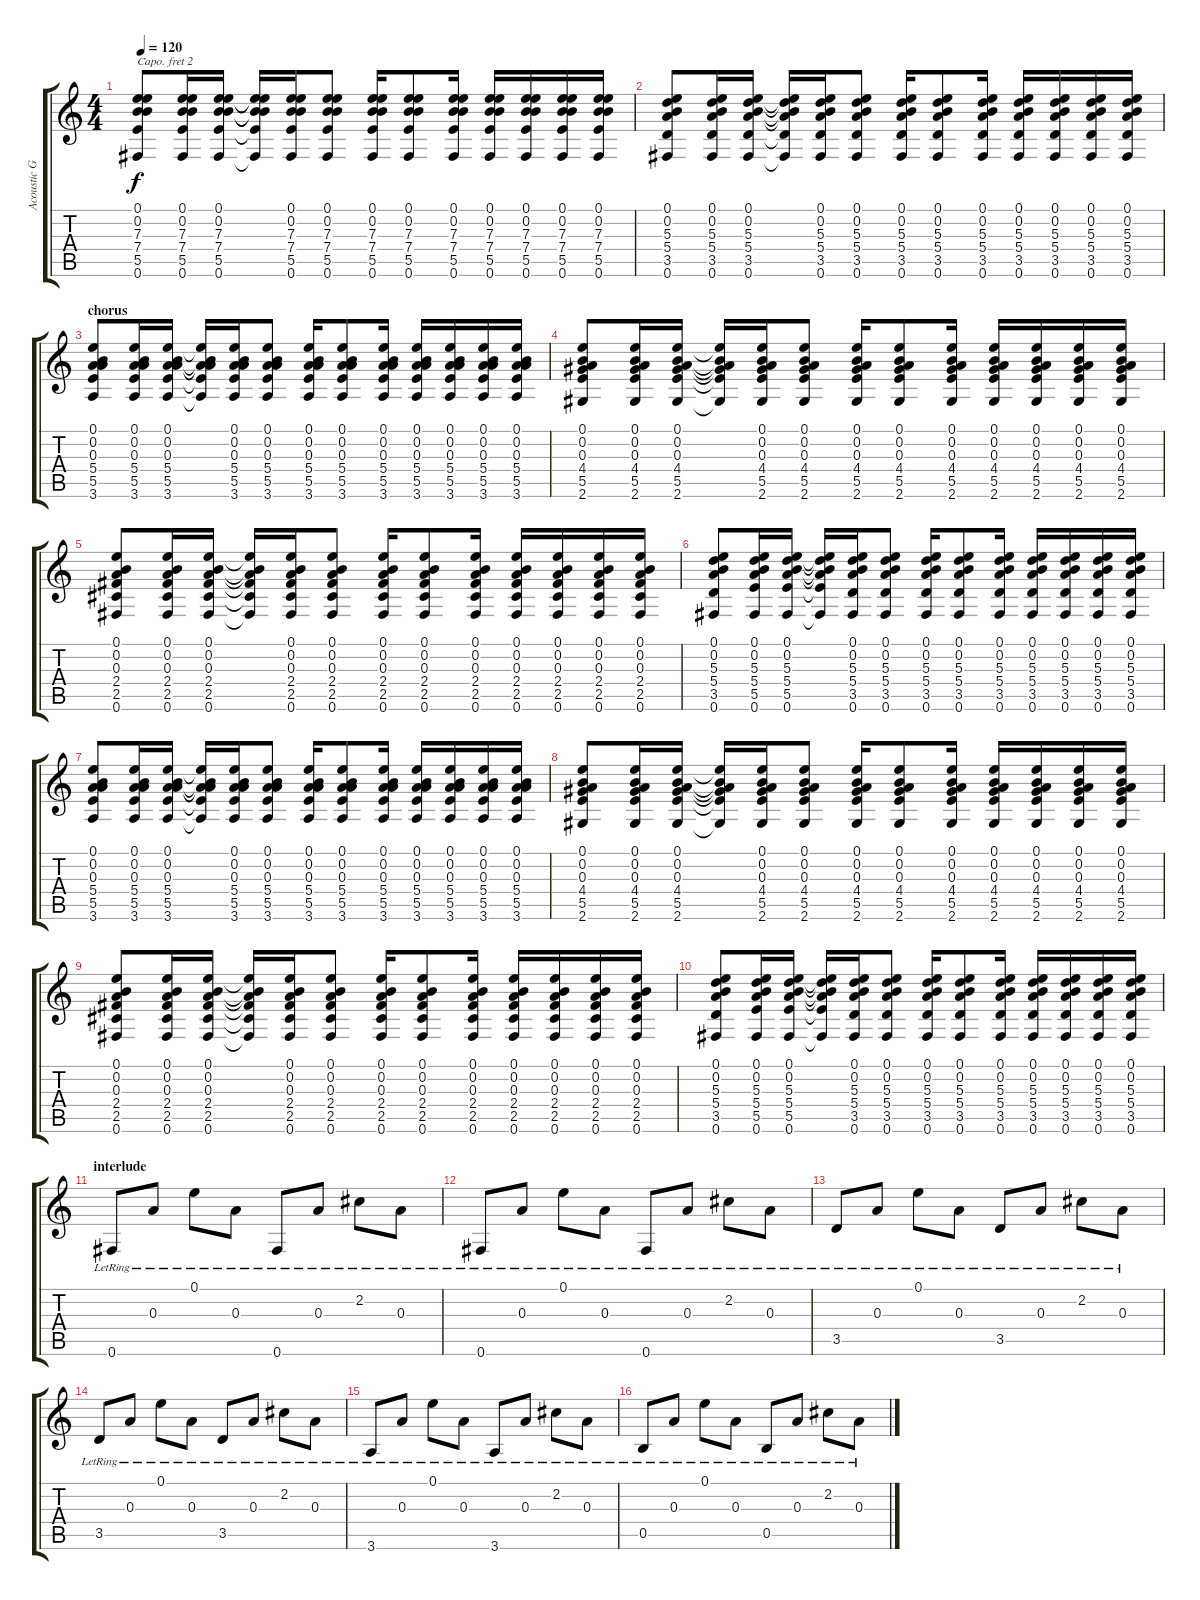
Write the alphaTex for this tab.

\track ("Acoustic Guitar (Tom Delonge)" "Acoustic G") {instrument acousticguitarsteel}
\staff {score tabs}
\capo 2
\tuning (D4 A3 G3 D3 A2 E2) {hide}
\ts (4 4)
\tempo 120
\clef g2
\ks c
(0.1 0.2 7.3 7.4 5.5 0.6).8{dy f} (0.1 0.2 7.3 7.4 5.5 0.6).16 (0.1 0.2 7.3 7.4 5.5 0.6).16 (0.1{t} 0.2{t} 7.3{t} 7.4{t} 5.5{t} 0.6{t}).16 (0.1 0.2 7.3 7.4 5.5 0.6).16 (0.1 0.2 7.3 7.4 5.5 0.6).8 (0.1 0.2 7.3 7.4 5.5 0.6).16 (0.1 0.2 7.3 7.4 5.5 0.6).8 (0.1 0.2 7.3 7.4 5.5 0.6).16 (0.1 0.2 7.3 7.4 5.5 0.6).16 (0.1 0.2 7.3 7.4 5.5 0.6).16 (0.1 0.2 7.3 7.4 5.5 0.6).16 (0.1 0.2 7.3 7.4 5.5 0.6).16 |
(0.1 0.2 5.3 5.4 3.5 0.6).8 (0.1 0.2 5.3 5.4 3.5 0.6).16 (0.1 0.2 5.3 5.4 3.5 0.6).16 (0.1{t} 0.2{t} 5.3{t} 5.4{t} 3.5{t} 0.6{t}).16 (0.1 0.2 5.3 5.4 3.5 0.6).16 (0.1 0.2 5.3 5.4 3.5 0.6).8 (0.1 0.2 5.3 5.4 3.5 0.6).16 (0.1 0.2 5.3 5.4 3.5 0.6).8 (0.1 0.2 5.3 5.4 3.5 0.6).16 (0.1 0.2 5.3 5.4 3.5 0.6).16 (0.1 0.2 5.3 5.4 3.5 0.6).16 (0.1 0.2 5.3 5.4 3.5 0.6).16 (0.1 0.2 5.3 5.4 3.5 0.6).16 |
\section ("" "chorus")
(0.1 0.2 0.3 5.4 5.5 3.6).8 (0.1 0.2 0.3 5.4 5.5 3.6).16 (0.1 0.2 0.3 5.4 5.5 3.6).16 (0.1{t} 0.2{t} 0.3{t} 5.4{t} 5.5{t} 3.6{t}).16 (0.1 0.2 0.3 5.4 5.5 3.6).16 (0.1 0.2 0.3 5.4 5.5 3.6).8 (0.1 0.2 0.3 5.4 5.5 3.6).16 (0.1 0.2 0.3 5.4 5.5 3.6).8 (0.1 0.2 0.3 5.4 5.5 3.6).16 (0.1 0.2 0.3 5.4 5.5 3.6).16 (0.1 0.2 0.3 5.4 5.5 3.6).16 (0.1 0.2 0.3 5.4 5.5 3.6).16 (0.1 0.2 0.3 5.4 5.5 3.6).16 |
(0.1 0.2 0.3 4.4 5.5 2.6).8 (0.1 0.2 0.3 4.4 5.5 2.6).16 (0.1 0.2 0.3 4.4 5.5 2.6).16 (0.1{t} 0.2{t} 0.3{t} 4.4{t} 5.5{t} 2.6{t}).16 (0.1 0.2 0.3 4.4 5.5 2.6).16 (0.1 0.2 0.3 4.4 5.5 2.6).8 (0.1 0.2 0.3 4.4 5.5 2.6).16 (0.1 0.2 0.3 4.4 5.5 2.6).8 (0.1 0.2 0.3 4.4 5.5 2.6).16 (0.1 0.2 0.3 4.4 5.5 2.6).16 (0.1 0.2 0.3 4.4 5.5 2.6).16 (0.1 0.2 0.3 4.4 5.5 2.6).16 (0.1 0.2 0.3 4.4 5.5 2.6).16 |
(0.1 0.2 0.3 2.4 2.5 0.6).8 (0.1 0.2 0.3 2.4 2.5 0.6).16 (0.1 0.2 0.3 2.4 2.5 0.6).16 (0.1{t} 0.2{t} 0.3{t} 2.4{t} 2.5{t} 0.6{t}).16 (0.1 0.2 0.3 2.4 2.5 0.6).16 (0.1 0.2 0.3 2.4 2.5 0.6).8 (0.1 0.2 0.3 2.4 2.5 0.6).16 (0.1 0.2 0.3 2.4 2.5 0.6).8 (0.1 0.2 0.3 2.4 2.5 0.6).16 (0.1 0.2 0.3 2.4 2.5 0.6).16 (0.1 0.2 0.3 2.4 2.5 0.6).16 (0.1 0.2 0.3 2.4 2.5 0.6).16 (0.1 0.2 0.3 2.4 2.5 0.6).16 |
(0.1 0.2 5.3 5.4 3.5 0.6).8 (0.1 0.2 5.3 5.4 5.5 0.6).16 (0.1 0.2 5.3 5.4 5.5 0.6).16 (0.1{t} 0.2{t} 5.3{t} 5.4{t} 5.5{t} 0.6{t}).16 (0.1 0.2 5.3 5.4 3.5 0.6).16 (0.1 0.2 5.3 5.4 3.5 0.6).8 (0.1 0.2 5.3 5.4 3.5 0.6).16 (0.1 0.2 5.3 5.4 3.5 0.6).8 (0.1 0.2 5.3 5.4 3.5 0.6).16 (0.1 0.2 5.3 5.4 3.5 0.6).16 (0.1 0.2 5.3 5.4 3.5 0.6).16 (0.1 0.2 5.3 5.4 3.5 0.6).16 (0.1 0.2 5.3 5.4 3.5 0.6).16 |
(0.1 0.2 0.3 5.4 5.5 3.6).8 (0.1 0.2 0.3 5.4 5.5 3.6).16 (0.1 0.2 0.3 5.4 5.5 3.6).16 (0.1{t} 0.2{t} 0.3{t} 5.4{t} 5.5{t} 3.6{t}).16 (0.1 0.2 0.3 5.4 5.5 3.6).16 (0.1 0.2 0.3 5.4 5.5 3.6).8 (0.1 0.2 0.3 5.4 5.5 3.6).16 (0.1 0.2 0.3 5.4 5.5 3.6).8 (0.1 0.2 0.3 5.4 5.5 3.6).16 (0.1 0.2 0.3 5.4 5.5 3.6).16 (0.1 0.2 0.3 5.4 5.5 3.6).16 (0.1 0.2 0.3 5.4 5.5 3.6).16 (0.1 0.2 0.3 5.4 5.5 3.6).16 |
(0.1 0.2 0.3 4.4 5.5 2.6).8 (0.1 0.2 0.3 4.4 5.5 2.6).16 (0.1 0.2 0.3 4.4 5.5 2.6).16 (0.1{t} 0.2{t} 0.3{t} 4.4{t} 5.5{t} 2.6{t}).16 (0.1 0.2 0.3 4.4 5.5 2.6).16 (0.1 0.2 0.3 4.4 5.5 2.6).8 (0.1 0.2 0.3 4.4 5.5 2.6).16 (0.1 0.2 0.3 4.4 5.5 2.6).8 (0.1 0.2 0.3 4.4 5.5 2.6).16 (0.1 0.2 0.3 4.4 5.5 2.6).16 (0.1 0.2 0.3 4.4 5.5 2.6).16 (0.1 0.2 0.3 4.4 5.5 2.6).16 (0.1 0.2 0.3 4.4 5.5 2.6).16 |
(0.1 0.2 0.3 2.4 2.5 0.6).8 (0.1 0.2 0.3 2.4 2.5 0.6).16 (0.1 0.2 0.3 2.4 2.5 0.6).16 (0.1{t} 0.2{t} 0.3{t} 2.4{t} 2.5{t} 0.6{t}).16 (0.1 0.2 0.3 2.4 2.5 0.6).16 (0.1 0.2 0.3 2.4 2.5 0.6).8 (0.1 0.2 0.3 2.4 2.5 0.6).16 (0.1 0.2 0.3 2.4 2.5 0.6).8 (0.1 0.2 0.3 2.4 2.5 0.6).16 (0.1 0.2 0.3 2.4 2.5 0.6).16 (0.1 0.2 0.3 2.4 2.5 0.6).16 (0.1 0.2 0.3 2.4 2.5 0.6).16 (0.1 0.2 0.3 2.4 2.5 0.6).16 |
(0.1 0.2 5.3 5.4 3.5 0.6).8 (0.1 0.2 5.3 5.4 5.5 0.6).16 (0.1 0.2 5.3 5.4 5.5 0.6).16 (0.1{t} 0.2{t} 5.3{t} 5.4{t} 5.5{t} 0.6{t}).16 (0.1 0.2 5.3 5.4 3.5 0.6).16 (0.1 0.2 5.3 5.4 3.5 0.6).8 (0.1 0.2 5.3 5.4 3.5 0.6).16 (0.1 0.2 5.3 5.4 3.5 0.6).8 (0.1 0.2 5.3 5.4 3.5 0.6).16 (0.1 0.2 5.3 5.4 3.5 0.6).16 (0.1 0.2 5.3 5.4 3.5 0.6).16 (0.1 0.2 5.3 5.4 3.5 0.6).16 (0.1 0.2 5.3 5.4 3.5 0.6).16 |
\section ("" "interlude")
0.6{lr}.8 0.3{lr}.8 0.1{lr}.8 0.3{lr}.8 0.6{lr}.8 0.3{lr}.8 2.2{lr}.8 0.3{lr}.8 |
0.6{lr}.8 0.3{lr}.8 0.1{lr}.8 0.3{lr}.8 0.6{lr}.8 0.3{lr}.8 2.2{lr}.8 0.3{lr}.8 |
3.5{lr}.8 0.3{lr}.8 0.1{lr}.8 0.3{lr}.8 3.5{lr}.8 0.3{lr}.8 2.2{lr}.8 0.3{lr}.8 |
3.5{lr}.8 0.3{lr}.8 0.1{lr}.8 0.3{lr}.8 3.5{lr}.8 0.3{lr}.8 2.2{lr}.8 0.3{lr}.8 |
3.6{lr}.8 0.3{lr}.8 0.1{lr}.8 0.3{lr}.8 3.6{lr}.8 0.3{lr}.8 2.2{lr}.8 0.3{lr}.8 |
0.5{lr}.8 0.3{lr}.8 0.1{lr}.8 0.3{lr}.8 0.5{lr}.8 0.3{lr}.8 2.2{lr}.8 0.3{lr}.8
